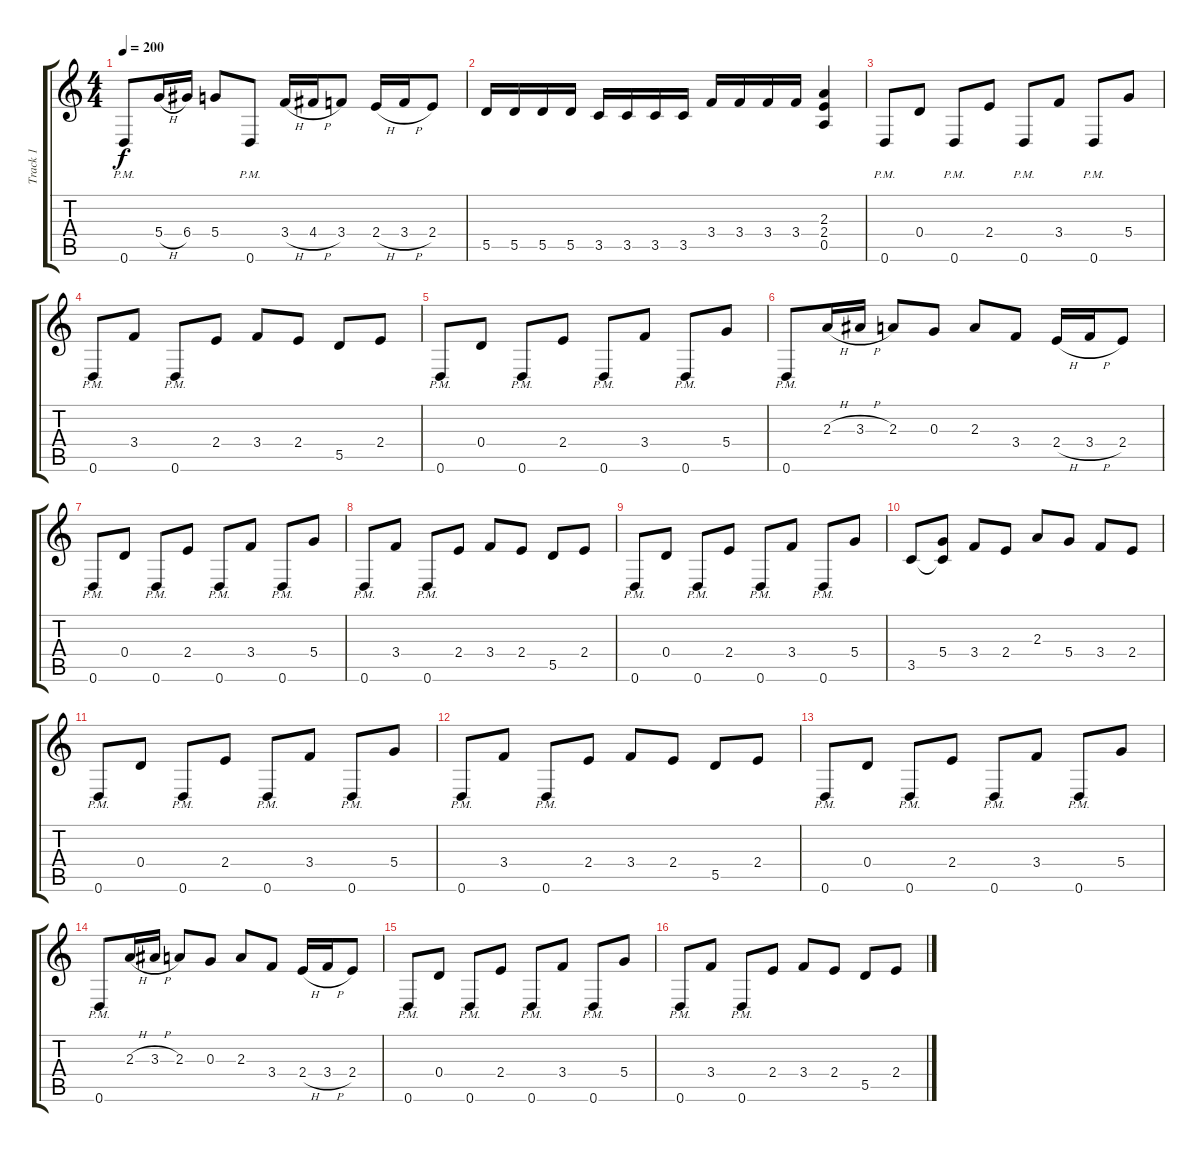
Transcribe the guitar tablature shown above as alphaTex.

\track ("Track 1" "Track 1") {instrument distortionguitar}
\staff {score tabs}
\tuning (E4 B3 G3 D3 A2 D2) {hide}
\ts (4 4)
\tempo 200
\clef g2
\ks c
0.6{pm}.8{dy f} 5.4{h}.16 6.4.16 5.4.8 0.6{pm}.8 3.4{h}.16 4.4{h}.16 3.4.8 2.4{h}.16 3.4{h}.16 2.4.8 |
5.5.16 5.5.16 5.5.16 5.5.16 3.5.16 3.5.16 3.5.16 3.5.16 3.4.16 3.4.16 3.4.16 3.4.16 (2.3 2.4 0.5).4 |
0.6{pm}.8 0.4.8 0.6{pm}.8 2.4.8 0.6{pm}.8 3.4.8 0.6{pm}.8 5.4.8 |
0.6{pm}.8 3.4.8 0.6{pm}.8 2.4.8 3.4.8 2.4.8 5.5.8 2.4.8 |
0.6{pm}.8 0.4.8 0.6{pm}.8 2.4.8 0.6{pm}.8 3.4.8 0.6{pm}.8 5.4.8 |
0.6{pm}.8 2.3{h}.16 3.3{h}.16 2.3.8 0.3.8 2.3.8 3.4.8 2.4{h}.16 3.4{h}.16 2.4.8 |
0.6{pm}.8 0.4.8 0.6{pm}.8 2.4.8 0.6{pm}.8 3.4.8 0.6{pm}.8 5.4.8 |
0.6{pm}.8 3.4.8 0.6{pm}.8 2.4.8 3.4.8 2.4.8 5.5.8 2.4.8 |
0.6{pm}.8 0.4.8 0.6{pm}.8 2.4.8 0.6{pm}.8 3.4.8 0.6{pm}.8 5.4.8 |
3.5.8 (5.4 3.5{t}).8 3.4.8 2.4.8 2.3.8 5.4.8 3.4.8 2.4.8 |
0.6{pm}.8 0.4.8 0.6{pm}.8 2.4.8 0.6{pm}.8 3.4.8 0.6{pm}.8 5.4.8 |
0.6{pm}.8 3.4.8 0.6{pm}.8 2.4.8 3.4.8 2.4.8 5.5.8 2.4.8 |
0.6{pm}.8 0.4.8 0.6{pm}.8 2.4.8 0.6{pm}.8 3.4.8 0.6{pm}.8 5.4.8 |
0.6{pm}.8 2.3{h}.16 3.3{h}.16 2.3.8 0.3.8 2.3.8 3.4.8 2.4{h}.16 3.4{h}.16 2.4.8 |
0.6{pm}.8 0.4.8 0.6{pm}.8 2.4.8 0.6{pm}.8 3.4.8 0.6{pm}.8 5.4.8 |
0.6{pm}.8 3.4.8 0.6{pm}.8 2.4.8 3.4.8 2.4.8 5.5.8 2.4.8
